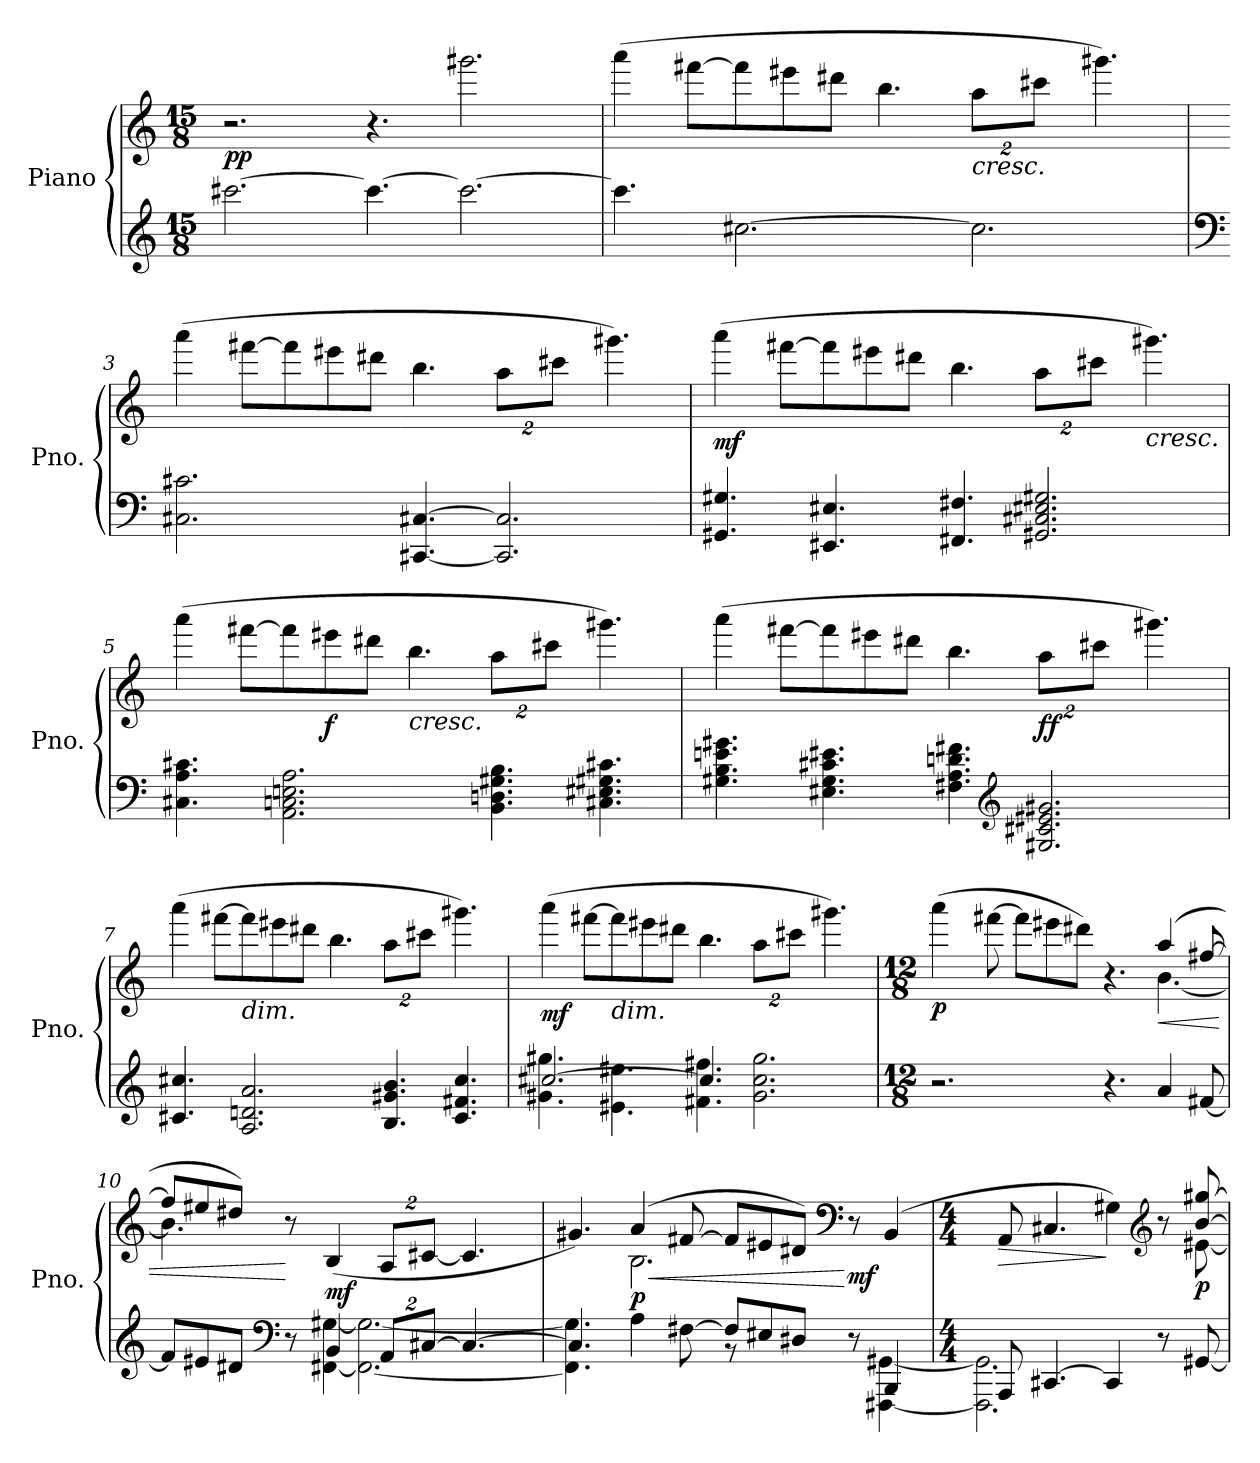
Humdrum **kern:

**kern	**kern	**dynam
*part1	*part1	*part1
*staff2	*staff1	*staff1/2
*I"Piano	*	*
*I'Pno.	*	*
*clefG2	*clefG2	*
*k[]	*k[]	*
*M15/8	*M15/8	*
*MM75	*MM75	*
=1	=1	=1
!	!	!LO:DY:b
[2.ccc#X\	2.r	pp
4.ccc#\_	4.r	.
2.ccc#\_	2.ggg#X\	.
=2	=2	=2
4.ccc#\]	(>4aaa\	.
.	[8fff#X\L	.
[2.cc#X\	8fff#\]	.
.	8eee#X\	.
.	8ddd#X\J	.
.	4.bb\	.
*	*Xbrackettup	*
!	!LO:TX:b:i:t=cresc.	!
2.cc#\]	16%3aa\L	.
.	16%3ccc#X\J	.
.	4.ggg#X\)	.
!!LO:LB:g=z
=3	=3	=3
*clefF4	*	*
2.C#X\ 2.c#X\	(>4aaa\	.
.	[8fff#X\L	.
.	8fff#\]	.
.	8eee#X\	.
.	8ddd#X\J	.
[4.CC#X/ [4.C#X/	4.bb\	.
2.CC#/] 2.C#/]	16%3aa\L	.
.	16%3ccc#X\J	.
.	4.ggg#X\)	.
=4	=4	=4
!	!	!LO:DY:b
4.GG#X/ 4.G#X/	(>4aaa\	mf
.	[8fff#X\L	.
4.EE#X/ 4.E#X/	8fff#\]	.
.	8eee#X\	.
.	8ddd#X\J	.
4.FF#X/ 4.F#X/	4.bb\	.
2.GG#X/ 2.C#X/ 2.E#X/ 2.G#X/	16%3aa\L	.
.	16%3ccc#X\J	.
!	!LO:TX:b:i:t=cresc.	!
.	4.ggg#X\)	.
=5	=5	=5
4.C#X\ 4.A\ 4.c#X\	(>4aaa\	.
.	[8fff#X\L	.
2.AA\ 2.Cn\ 2.En\ 2.A\	8fff#\]	.
!	!	!LO:DY:b
.	8eee#X\	f
.	8ddd#X\J	.
!	!LO:TX:b:i:t=cresc.	!
.	4.bb\	.
4.BB\ 4.Dn\ 4.G#X\ 4.B\	16%3aa\L	.
.	16%3ccc#X\J	.
4.C#X\ 4.E#X\ 4.G#X\ 4.c#X\	4.ggg#X\)	.
!!LO:LB:g=z
=6	=6	=6
4.G#X\ 4.B\ 4.en\ 4.g#X\	(>4aaa\	.
.	[8fff#X\L	.
4.E#X\ 4.G#\ 4.c#X\ 4.e#X\	8fff#\]	.
.	8eee#X\	.
.	8ddd#X\J	.
4.F#X\ 4.A\ 4.dn\ 4.f#X\	4.bb\	.
*clefG2	*	*
!	!	!LO:DY:b
2.G#X/ 2.c#X/ 2.e#X/ 2.g#X/	16%3aa\L	ff
.	16%3ccc#X\J	.
.	4.ggg#X\)	.
=7	=7	=7
4.c#X/ 4.cc#X/	(>4aaa\	.
.	[8fff#X\L	.
!	!LO:TX:b:i:t=dim.	!
2.A/ 2.dn/ 2.a/	8fff#\]	.
.	8eee#X\	.
.	8ddd#X\J	.
.	4.bb\	.
4.B/ 4.g#X/ 4.b/	16%3aa\L	.
.	16%3ccc#X\J	.
4.c#/ 4.f#X/ 4.cc#/	4.ggg#X\)	.
=8	=8	=8
*^	*	*
!	!	!	!LO:DY:b
[2.cc#X/	4.g#X\ 4.gg#X\	(>4aaa\	mf
.	.	[8fff#X\L	.
!	!	!LO:TX:b:i:t=dim.	!
.	4.e#X\ 4.ee#X\	8fff#\]	.
.	.	8eee#X\	.
.	.	8ddd#X\J	.
4.cc#/]	4.f#X\ 4.ff#X\	4.bb\	.
2.g#\ 2.cc#\ 2.gg#\	2.ryy	16%3aa\L	.
.	.	16%3ccc#X\J	.
.	.	4.ggg#X\)	.
*v	*v	*	*
!!LO:LB:g=z
=9	=9	=9
*M12/8	*M12/8	*
*	*^	*
!	!	!	!LO:DY:b
2.r	(>4aaa\	8ryy	p
*	*v	*v	*
.	[8fff#X\	.
.	8fff#\L]	.
.	8eee#X\	.
.	8ddd#X\J)	.
4.r	4.r	.
!	!	!LO:HP:b
*	*^	*
4a/	(>4aa/	[4.b\	<
[8f#X/	[8ff#X/	.	.
=10	=10	=10	=10
*^	*	*	*
8f#/L]	2ryy	8ff#/L]	4.b\]	.
8e#X/	.	8ee#X/	.	.
8d#X/J	.	8dd#X/J)	.	.
*clefF4	*	*	*	*
8r	.	8r	1ryy	[
!	!	!	!	!LO:DY:b
4BB/	[4FF#X\ [4G#X\	(>4B/	.	mf
*Xbrackettup	*	*	*	*
16%3AA/L	2.FF#\_ 2.G#\_	16%3A/L	.	.
[16%3C#X/J	.	[16%3c#X/J	.	.
4.C#/_	.	4.c#/]	.	.
.	.	.	8ryy	.
=11	=11	=11	=11	=11
4.C#/]	4.FF#\] 4.G#\]	4.g#X/)	4.ryy	.
!	!	!	!	!LO:HP:b
!	!	!	!	!LO:DY:n=1:b
4A\	4.ryy	(>4a/	2.B\	< p
[8F#X\	.	[8f#X/	.	.
8F#/L]	8r	8f#/L]	.	.
8E#X/	4.ryy	8e#X/	.	.
8D#X/J	.	8d#X/J)	.	.
*	*	*clefF4	*	*
!	!	!	!	!LO:DY:n=2:b
8r	.	8r	4.ryy	[ mf
4BBB/	[4FFF#X\ [4GG#X\	(>4BB/	.	.
!!LO:LB:g=z	!!
=12	=12	=12	=12	=12
*M4/4	*	*M4/4	*	*
!	!	!	!	!LO:HP:b
8AAA/	2.FFF#\] 2.GG#\]	8AA/	2..ryy	>
[4.CC#X/	.	4.C#X/	.	.
4CC#/]	.	4G#X\)	.	]
*	*	*clefG2	*	*
8r	4ryy	8r	.	.
!	!	!	!	!LO:DY:b
[8GG#X/	.	[8b/ [8gg#X/	[8e#X\	p
*v	*v	*	*	*
*	*v	*v	*
=	=	=
*-	*-	*-
